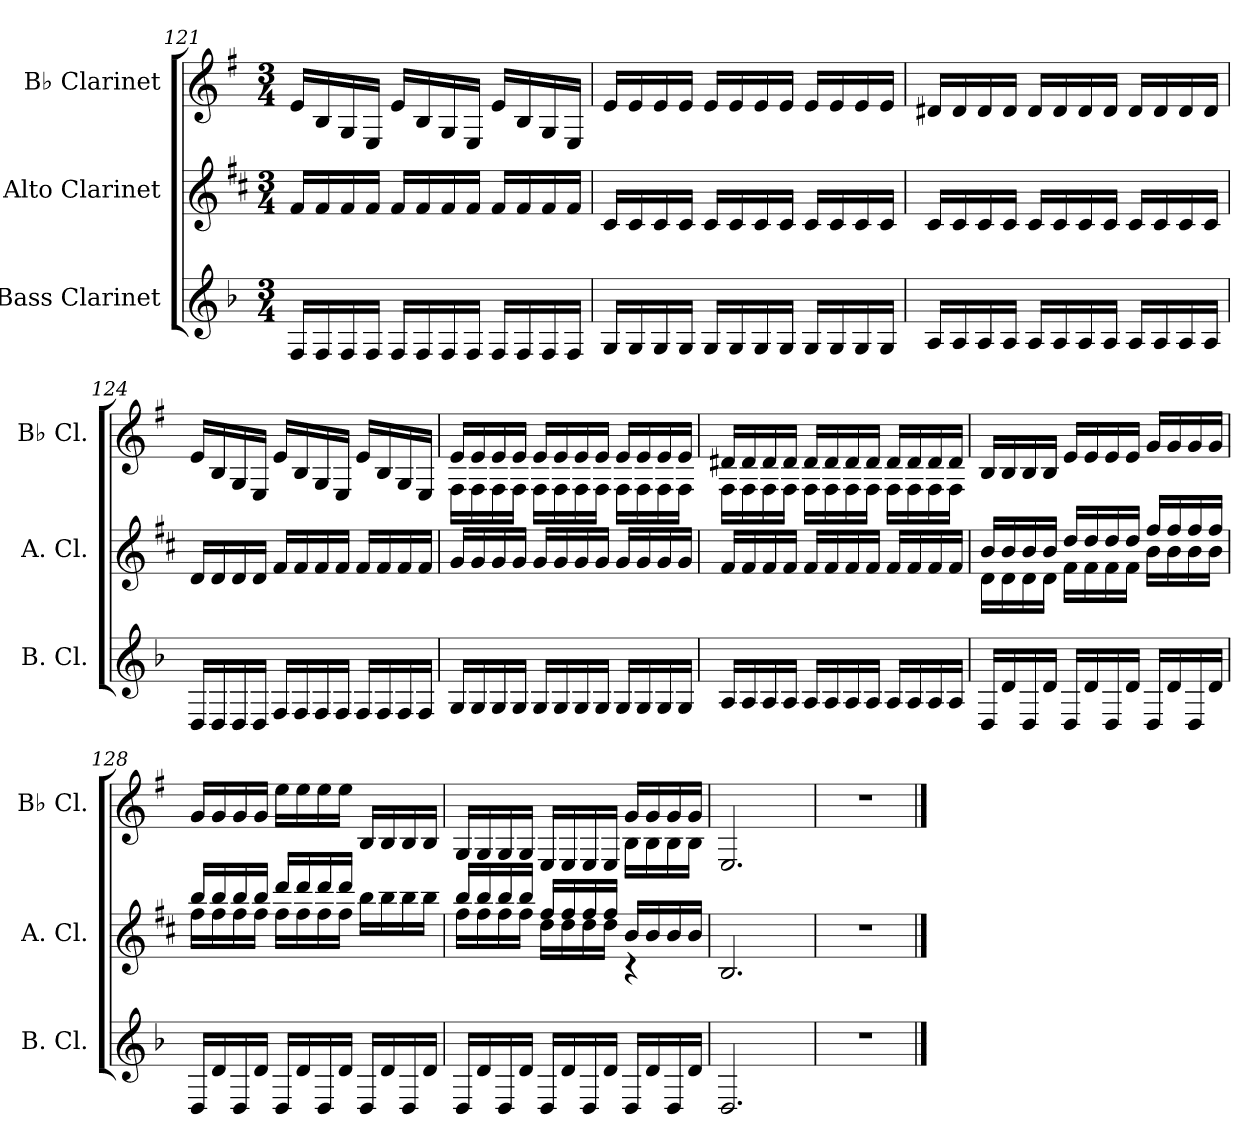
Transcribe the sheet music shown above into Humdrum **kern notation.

**kern	**kern	**kern
*part3	*part2	*part1
*staff3	*staff2	*staff1
*I"Bass Clarinet	*I"Alto Clarinet	*I"B♭ Clarinet
*I'B. Cl.	*I'A. Cl.	*I'B♭ Cl.
*clefG2	*clefG2	*clefG2
*ITrd8c14	*ITrd5c9	*ITrd1c2
*k[b-]	*k[b-]	*k[b-]
*M3/4	*M3/4	*M3/4
=121	=121	=121
16FF/LL	16A/LL	16d/LL
16FF/	16A/	16A/
16FF/	16A/	16F/
16FF/JJ	16A/JJ	16D/JJ
16FF/LL	16A/LL	16d/LL
16FF/	16A/	16A/
16FF/	16A/	16F/
16FF/JJ	16A/JJ	16D/JJ
16FF/LL	16A/LL	16d/LL
16FF/	16A/	16A/
16FF/	16A/	16F/
16FF/JJ	16A/JJ	16D/JJ
!!LO:LB:g=z
=122	=122	=122
16GG/LL	16E/LL	16d/LL
16GG/	16E/	16d/
16GG/	16E/	16d/
16GG/JJ	16E/JJ	16d/JJ
16GG/LL	16E/LL	16d/LL
16GG/	16E/	16d/
16GG/	16E/	16d/
16GG/JJ	16E/JJ	16d/JJ
16GG/LL	16E/LL	16d/LL
16GG/	16E/	16d/
16GG/	16E/	16d/
16GG/JJ	16E/JJ	16d/JJ
=123	=123	=123
16AA/LL	16E/LL	16c#X/LL
16AA/	16E/	16c#/
16AA/	16E/	16c#/
16AA/JJ	16E/JJ	16c#/JJ
16AA/LL	16E/LL	16c#/LL
16AA/	16E/	16c#/
16AA/	16E/	16c#/
16AA/JJ	16E/JJ	16c#/JJ
16AA/LL	16E/LL	16c#/LL
16AA/	16E/	16c#/
16AA/	16E/	16c#/
16AA/JJ	16E/JJ	16c#/JJ
!!LO:LB:g=z
=124	=124	=124
16DD/LL	16F/LL	16d/LL
16DD/	16F/	16A/
16DD/	16F/	16F/
16DD/JJ	16F/JJ	16D/JJ
16FF/LL	16A/LL	16d/LL
16FF/	16A/	16A/
16FF/	16A/	16F/
16FF/JJ	16A/JJ	16D/JJ
16FF/LL	16A/LL	16d/LL
16FF/	16A/	16A/
16FF/	16A/	16F/
16FF/JJ	16A/JJ	16D/JJ
=125	=125	=125
*	*	*^
16GG/LL	16B-/LL	16d/LL	16E\LL
16GG/	16B-/	16d/	16E\
16GG/	16B-/	16d/	16E\
16GG/JJ	16B-/JJ	16d/JJ	16E\JJ
16GG/LL	16B-/LL	16d/LL	16E\LL
16GG/	16B-/	16d/	16E\
16GG/	16B-/	16d/	16E\
16GG/JJ	16B-/JJ	16d/JJ	16E\JJ
16GG/LL	16B-/LL	16d/LL	16E\LL
16GG/	16B-/	16d/	16E\
16GG/	16B-/	16d/	16E\
16GG/JJ	16B-/JJ	16d/JJ	16E\JJ
!!LO:PB:g=z	!!
=126	=126	=126	=126
16AA/LL	16A/LL	16c#X/LL	16E\LL
16AA/	16A/	16c#/	16E\
16AA/	16A/	16c#/	16E\
16AA/JJ	16A/JJ	16c#/JJ	16E\JJ
16AA/LL	16A/LL	16c#/LL	16E\LL
16AA/	16A/	16c#/	16E\
16AA/	16A/	16c#/	16E\
16AA/JJ	16A/JJ	16c#/JJ	16E\JJ
16AA/LL	16A/LL	16c#/LL	16E\LL
16AA/	16A/	16c#/	16E\
16AA/	16A/	16c#/	16E\
16AA/JJ	16A/JJ	16c#/JJ	16E\JJ
*	*	*v	*v
=127	=127	=127
*	*^	*
16DD/LL	16d/LL	16F\LL	16A/LL
16D/	16d/	16F\	16A/
16DD/	16d/	16F\	16A/
16D/JJ	16d/JJ	16F\JJ	16A/JJ
16DD/LL	16f/LL	16A\LL	16d/LL
16D/	16f/	16A\	16d/
16DD/	16f/	16A\	16d/
16D/JJ	16f/JJ	16A\JJ	16d/JJ
16DD/LL	16a/LL	16d\LL	16f/LL
16D/	16a/	16d\	16f/
16DD/	16a/	16d\	16f/
16D/JJ	16a/JJ	16d\JJ	16f/JJ
=128	=128	=128	=128
16DD/LL	16dd/LL	16a\LL	16f/LL
16D/	16dd/	16a\	16f/
16DD/	16dd/	16a\	16f/
16D/JJ	16dd/JJ	16a\JJ	16f/JJ
16DD/LL	16ff/LL	16a\LL	16dd\LL
16D/	16ff/	16a\	16dd\
16DD/	16ff/	16a\	16dd\
16D/JJ	16ff/JJ	16a\JJ	16dd\JJ
16DD/LL	16ff/LLyy	16dd\LL	16A/LL
16D/	16ff/	16dd\	16A/
16DD/	16ff/	16dd\	16A/
16D/JJ	16ff/JJ	16dd\JJ	16A/JJ
!!LO:LB:g=z
=129	=129	=129	=129
*	*	*	*^
16DD/LL	16dd/LL	16a\LL	16F/LL	2ryy
16D/	16dd/	16a\	16F/	.
16DD/	16dd/	16a\	16F/	.
16D/JJ	16dd/JJ	16a\JJ	16F/JJ	.
16DD/LL	16a/LL	16f\LL	16D/LL	.
16D/	16a/	16f\	16D/	.
16DD/	16a/	16f\	16D/	.
16D/JJ	16a/JJ	16f\JJ	16D/JJ	.
16DD/LL	16d/LL	4r	16f/LL	16A\LL
16D/	16d/	.	16f/	16A\
16DD/	16d/	.	16f/	16A\
16D/JJ	16d/JJ	.	16f/JJ	16A\JJ
*	*v	*v	*	*
*	*	*v	*v
=130	=130	=130
2.DD/	2.D/	2.D/
=131	=131	=131
2.r	2.r	2.r
==	==	==
*-	*-	*-
